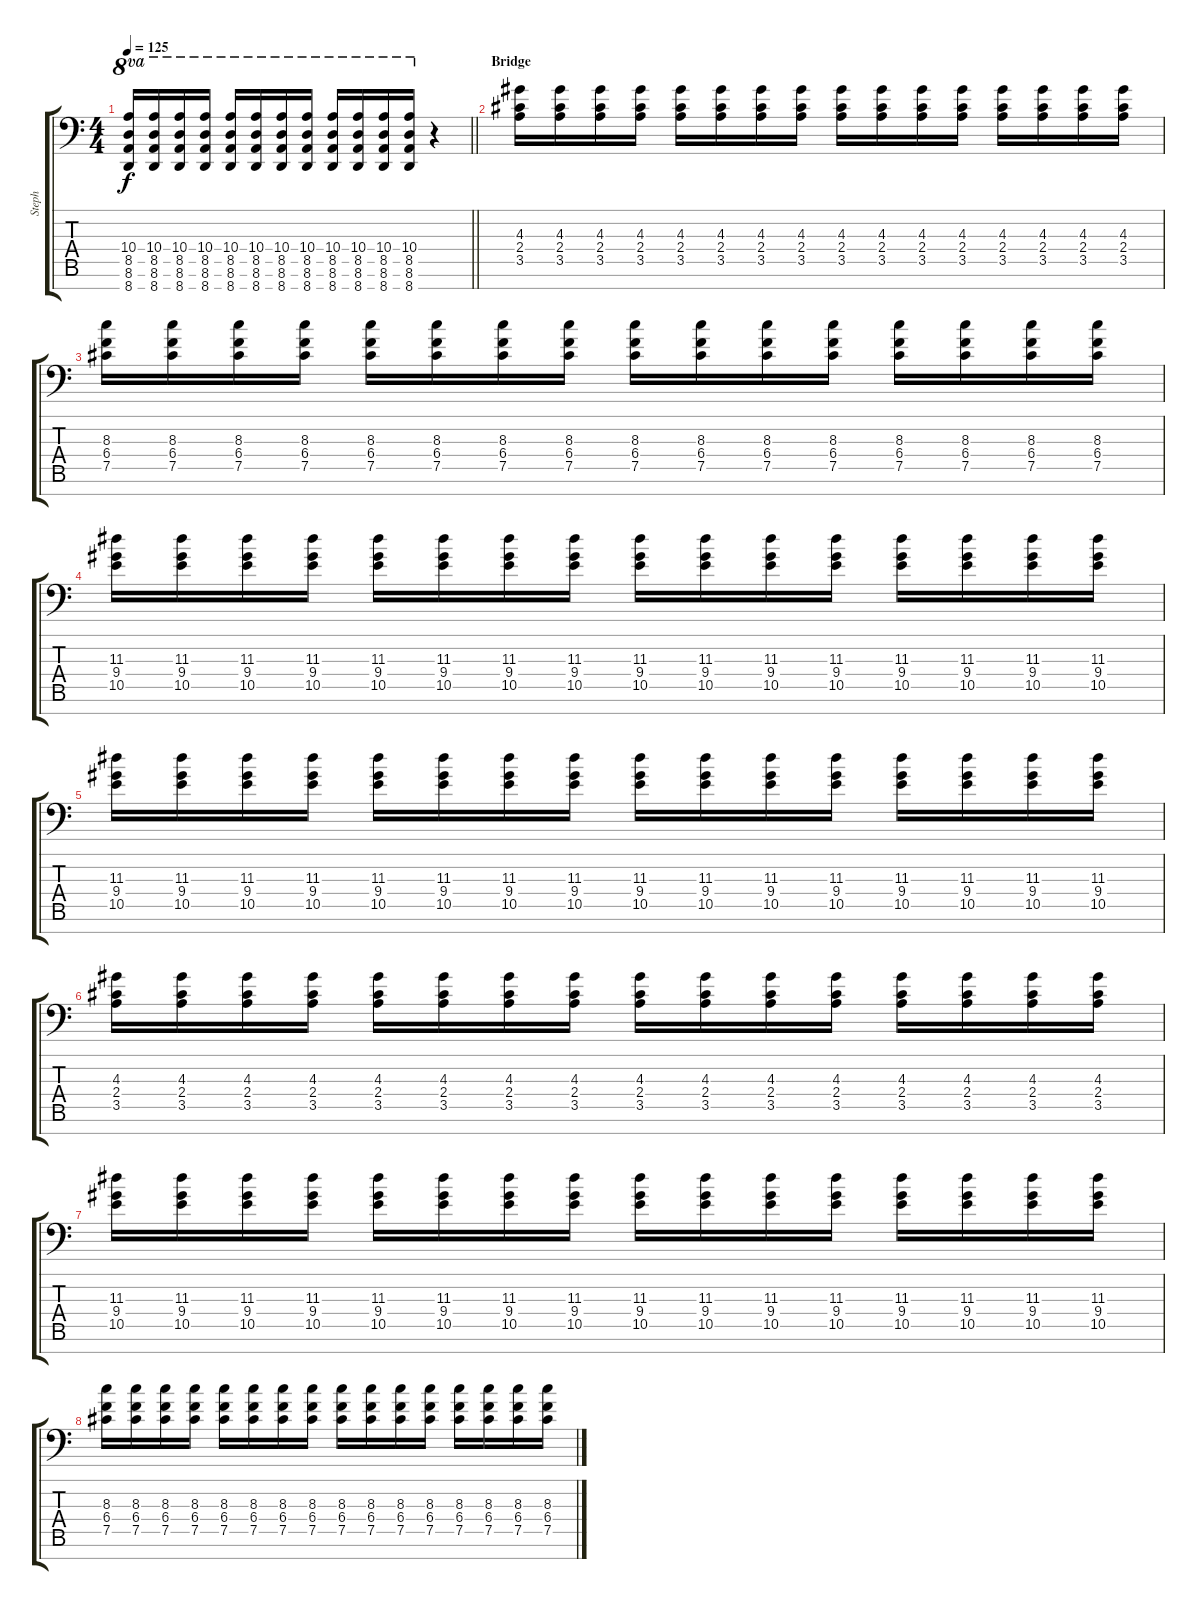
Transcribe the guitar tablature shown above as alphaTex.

\track ("Steph" "Steph") {instrument distortionguitar}
\staff {score tabs}
\tuning (Db4 Ab3 E3 B2 Gb2 Db2 Gb1) {hide}
\ts (4 4)
\tempo 125
\clef f4
\barLineRight lightlight
\ks c
(10.4 8.5 8.6 8.7).16{ot 8va dy f} (10.4 8.5 8.6 8.7).16{ot 8va} (10.4 8.5 8.6 8.7).16{ot 8va} (10.4 8.5 8.6 8.7).16{ot 8va} (10.4 8.5 8.6 8.7).16{ot 8va} (10.4 8.5 8.6 8.7).16{ot 8va} (10.4 8.5 8.6 8.7).16{ot 8va} (10.4 8.5 8.6 8.7).16{ot 8va} (10.4 8.5 8.6 8.7).16{ot 8va} (10.4 8.5 8.6 8.7).16{ot 8va} (10.4 8.5 8.6 8.7).16{ot 8va} (10.4 8.5 8.6 8.7).16{ot 8va} r.4 |
\section ("" "Bridge")
(4.3 2.4 3.5).16 (4.3 2.4 3.5).16 (4.3 2.4 3.5).16 (4.3 2.4 3.5).16 (4.3 2.4 3.5).16 (4.3 2.4 3.5).16 (4.3 2.4 3.5).16 (4.3 2.4 3.5).16 (4.3 2.4 3.5).16 (4.3 2.4 3.5).16 (4.3 2.4 3.5).16 (4.3 2.4 3.5).16 (4.3 2.4 3.5).16 (4.3 2.4 3.5).16 (4.3 2.4 3.5).16 (4.3 2.4 3.5).16 |
(8.3 6.4 7.5).16 (8.3 6.4 7.5).16 (8.3 6.4 7.5).16 (8.3 6.4 7.5).16 (8.3 6.4 7.5).16 (8.3 6.4 7.5).16 (8.3 6.4 7.5).16 (8.3 6.4 7.5).16 (8.3 6.4 7.5).16 (8.3 6.4 7.5).16 (8.3 6.4 7.5).16 (8.3 6.4 7.5).16 (8.3 6.4 7.5).16 (8.3 6.4 7.5).16 (8.3 6.4 7.5).16 (8.3 6.4 7.5).16 |
(11.3 9.4 10.5).16 (11.3 9.4 10.5).16 (11.3 9.4 10.5).16 (11.3 9.4 10.5).16 (11.3 9.4 10.5).16 (11.3 9.4 10.5).16 (11.3 9.4 10.5).16 (11.3 9.4 10.5).16 (11.3 9.4 10.5).16 (11.3 9.4 10.5).16 (11.3 9.4 10.5).16 (11.3 9.4 10.5).16 (11.3 9.4 10.5).16 (11.3 9.4 10.5).16 (11.3 9.4 10.5).16 (11.3 9.4 10.5).16 |
(11.3 9.4 10.5).16 (11.3 9.4 10.5).16 (11.3 9.4 10.5).16 (11.3 9.4 10.5).16 (11.3 9.4 10.5).16 (11.3 9.4 10.5).16 (11.3 9.4 10.5).16 (11.3 9.4 10.5).16 (11.3 9.4 10.5).16 (11.3 9.4 10.5).16 (11.3 9.4 10.5).16 (11.3 9.4 10.5).16 (11.3 9.4 10.5).16 (11.3 9.4 10.5).16 (11.3 9.4 10.5).16 (11.3 9.4 10.5).16 |
(4.3 2.4 3.5).16 (4.3 2.4 3.5).16 (4.3 2.4 3.5).16 (4.3 2.4 3.5).16 (4.3 2.4 3.5).16 (4.3 2.4 3.5).16 (4.3 2.4 3.5).16 (4.3 2.4 3.5).16 (4.3 2.4 3.5).16 (4.3 2.4 3.5).16 (4.3 2.4 3.5).16 (4.3 2.4 3.5).16 (4.3 2.4 3.5).16 (4.3 2.4 3.5).16 (4.3 2.4 3.5).16 (4.3 2.4 3.5).16 |
(11.3 9.4 10.5).16 (11.3 9.4 10.5).16 (11.3 9.4 10.5).16 (11.3 9.4 10.5).16 (11.3 9.4 10.5).16 (11.3 9.4 10.5).16 (11.3 9.4 10.5).16 (11.3 9.4 10.5).16 (11.3 9.4 10.5).16 (11.3 9.4 10.5).16 (11.3 9.4 10.5).16 (11.3 9.4 10.5).16 (11.3 9.4 10.5).16 (11.3 9.4 10.5).16 (11.3 9.4 10.5).16 (11.3 9.4 10.5).16 |
(8.3 6.4 7.5).16 (8.3 6.4 7.5).16 (8.3 6.4 7.5).16 (8.3 6.4 7.5).16 (8.3 6.4 7.5).16 (8.3 6.4 7.5).16 (8.3 6.4 7.5).16 (8.3 6.4 7.5).16 (8.3 6.4 7.5).16 (8.3 6.4 7.5).16 (8.3 6.4 7.5).16 (8.3 6.4 7.5).16 (8.3 6.4 7.5).16 (8.3 6.4 7.5).16 (8.3 6.4 7.5).16 (8.3 6.4 7.5).16
